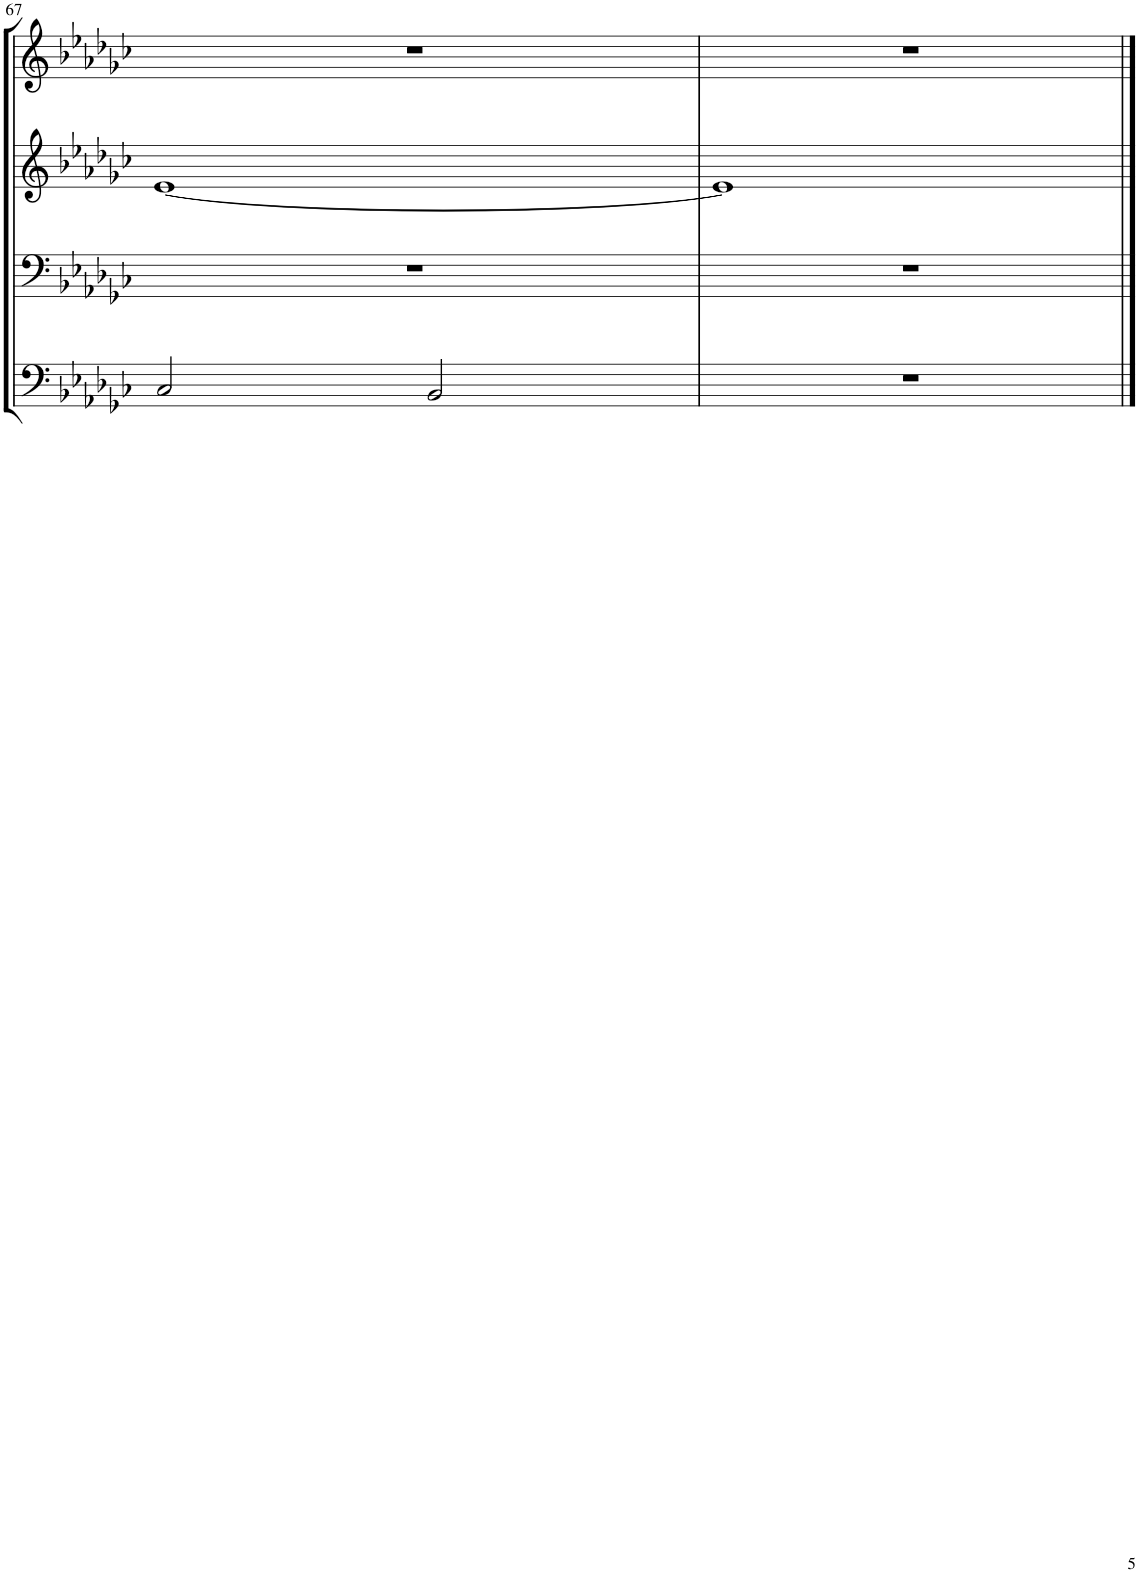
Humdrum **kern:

**kern	**kern	**kern	**kern
*part4	*part3	*part2	*part1
*staff4	*staff3	*staff2	*staff1
*I"Tuba	*I"Trombone	*I"Bb Trumpet 2	*I"Bb Trumpet 1
*I'Tba	*I'Trb	*I'Tpt	*I'Tpt
!!LO:PB:g=z
*clefF4	*clefF4	*clefG2	*clefG2
*	*	*ITrd1c2	*ITrd1c2
*k[b-e-a-d-g-c-]	*k[b-e-a-d-g-c-]	*k[b-e-a-d-g-c-]	*k[b-e-a-d-g-c-]
*M4/4	*M4/4	*M4/4	*M4/4
=67	=67	=67	=67
2C-/	1r	[1e-	1r
2BB-/	.	.	.
=68	=68	=68	=68
1r	1r	1e-]	1r
==	==	==	==
*-	*-	*-	*-
